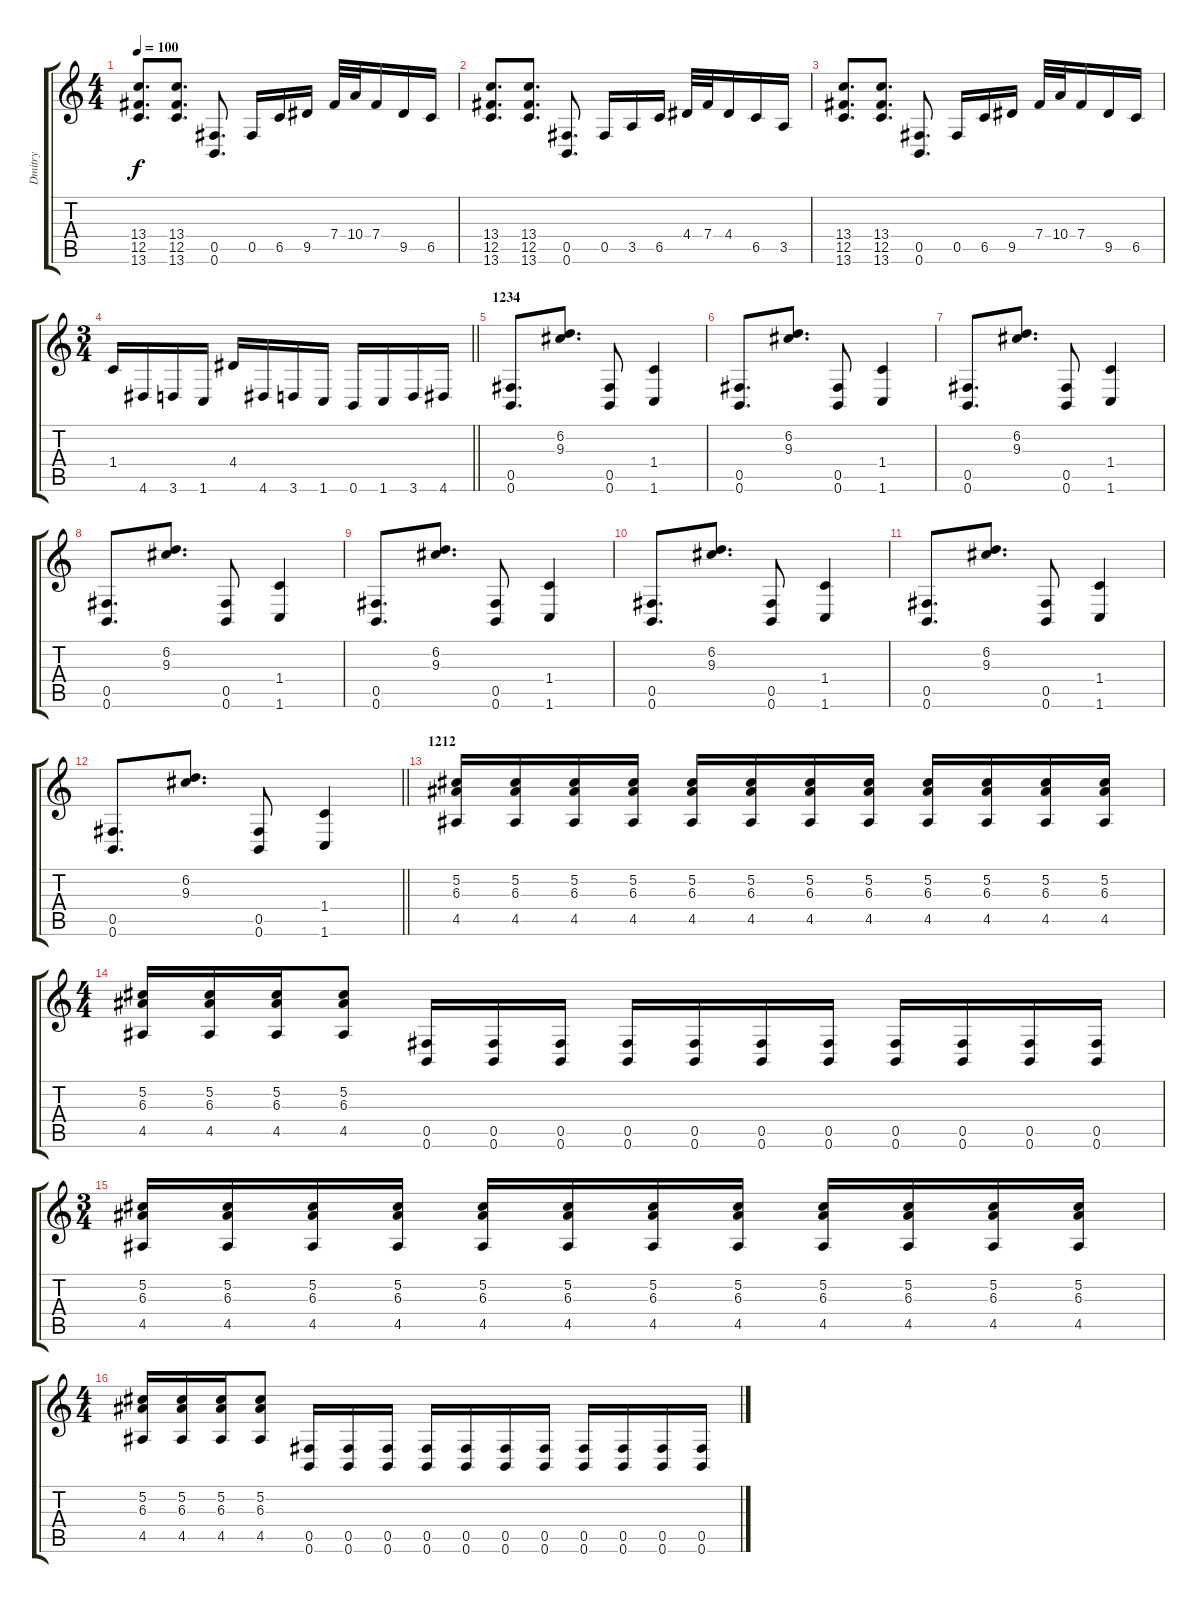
\track ("Dmitry" "Dmitry") {instrument distortionguitar}
\staff {score tabs}
\tuning (Db4 Ab3 E3 B2 Gb2 B1) {hide}
\ts (4 4)
\tempo 100
\clef g2
\ks c
(13.4 12.5 13.6).8{d dy f} (13.4 12.5 13.6).8{d} (0.5 0.6).8{d} 0.5.16 6.5.16 9.5.16 7.4.32 10.4.32 7.4.16 9.5.16 6.5.16 |
(13.4 12.5 13.6).8{d} (13.4 12.5 13.6).8{d} (0.5 0.6).8{d} 0.5.16 3.5.16 6.5.16 4.4.32 7.4.32 4.4.16 6.5.16 3.5.16 |
(13.4 12.5 13.6).8{d} (13.4 12.5 13.6).8{d} (0.5 0.6).8{d} 0.5.16 6.5.16 9.5.16 7.4.32 10.4.32 7.4.16 9.5.16 6.5.16 |
\ts (3 4)
\barLineRight lightlight
1.4.16 4.6.16 3.6.16 1.6.16 4.4.16 4.6.16 3.6.16 1.6.16 0.6.16 1.6.16 3.6.16 4.6.16 |
\section ("" "1234")
(0.5 0.6).8{d} (6.2 9.3).8{d} (0.5 0.6).8 (1.4 1.6).4 |
(0.5 0.6).8{d} (6.2 9.3).8{d} (0.5 0.6).8 (1.4 1.6).4 |
(0.5 0.6).8{d} (6.2 9.3).8{d} (0.5 0.6).8 (1.4 1.6).4 |
(0.5 0.6).8{d} (6.2 9.3).8{d} (0.5 0.6).8 (1.4 1.6).4 |
(0.5 0.6).8{d} (6.2 9.3).8{d} (0.5 0.6).8 (1.4 1.6).4 |
(0.5 0.6).8{d} (6.2 9.3).8{d} (0.5 0.6).8 (1.4 1.6).4 |
(0.5 0.6).8{d} (6.2 9.3).8{d} (0.5 0.6).8 (1.4 1.6).4 |
\barLineRight lightlight
(0.5 0.6).8{d} (6.2 9.3).8{d} (0.5 0.6).8 (1.4 1.6).4 |
\section ("" "1212")
(5.2 6.3 4.5).16 (5.2 6.3 4.5).16 (5.2 6.3 4.5).16 (5.2 6.3 4.5).16 (5.2 6.3 4.5).16 (5.2 6.3 4.5).16 (5.2 6.3 4.5).16 (5.2 6.3 4.5).16 (5.2 6.3 4.5).16 (5.2 6.3 4.5).16 (5.2 6.3 4.5).16 (5.2 6.3 4.5).16 |
\ts (4 4)
(5.2 6.3 4.5).16 (5.2 6.3 4.5).16 (5.2 6.3 4.5).16 (5.2 6.3 4.5).8 (0.5 0.6).16{instrument guitarharmonics} (0.5 0.6).16 (0.5 0.6).16 (0.5 0.6).16 (0.5 0.6).16 (0.5 0.6).16 (0.5 0.6).16 (0.5 0.6).16 (0.5 0.6).16 (0.5 0.6).16 (0.5 0.6).16 |
\ts (3 4)
(5.2 6.3 4.5).16{instrument distortionguitar} (5.2 6.3 4.5).16 (5.2 6.3 4.5).16 (5.2 6.3 4.5).16 (5.2 6.3 4.5).16 (5.2 6.3 4.5).16 (5.2 6.3 4.5).16 (5.2 6.3 4.5).16 (5.2 6.3 4.5).16 (5.2 6.3 4.5).16 (5.2 6.3 4.5).16 (5.2 6.3 4.5).16 |
\ts (4 4)
(5.2 6.3 4.5).16 (5.2 6.3 4.5).16 (5.2 6.3 4.5).16 (5.2 6.3 4.5).8 (0.5 0.6).16{instrument guitarharmonics} (0.5 0.6).16 (0.5 0.6).16 (0.5 0.6).16 (0.5 0.6).16 (0.5 0.6).16 (0.5 0.6).16 (0.5 0.6).16 (0.5 0.6).16 (0.5 0.6).16 (0.5 0.6).16
